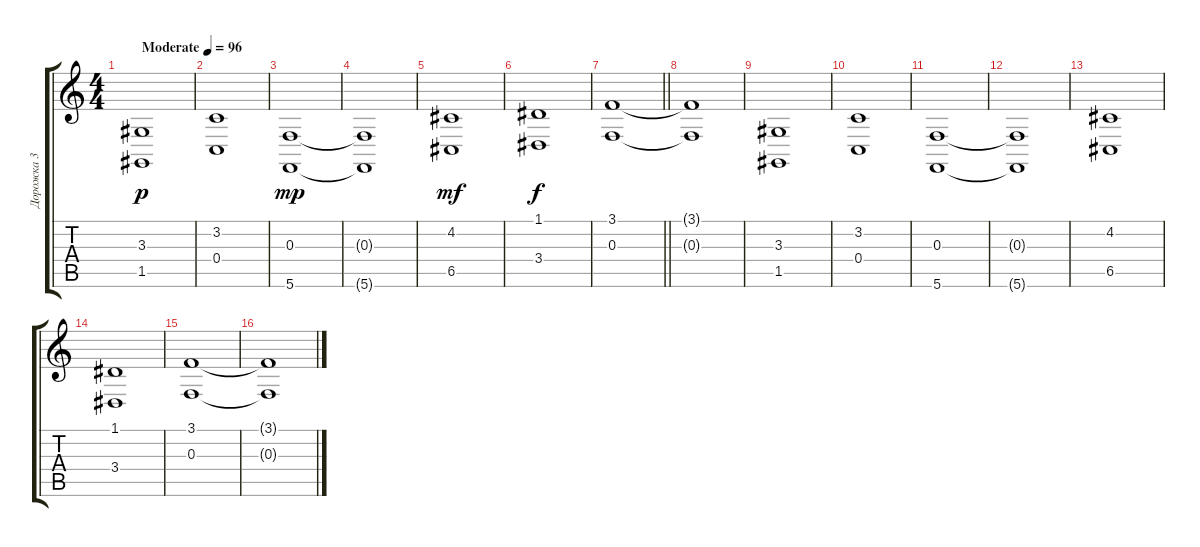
\track ("Дорожка 3" "Дорожка 3") {instrument pad2warm}
\staff {score tabs}
\tuning (D4 A3 F3 C3 G2 C2) {hide}
\ts (4 4)
\section ("" "")
\tempo (96 "Moderate")
\clef g2
\ks aminor
(3.3 1.5).1{dy p instrument pad2warm} |
(3.2 0.4).1 |
(0.3 5.6).1{dy mp} |
(0.3{t} 5.6{t}).1 |
(4.2 6.5).1{dy mf} |
(1.1 3.4).1{dy f} |
\barLineRight lightlight
(3.1 0.3).1 |
\section ("" "")
(3.1{t} 0.3{t}).1 |
(3.3 1.5).1 |
(3.2 0.4).1 |
(0.3 5.6).1 |
(0.3{t} 5.6{t}).1 |
(4.2 6.5).1 |
(1.1 3.4).1 |
(3.1 0.3).1 |
(3.1{t} 0.3{t}).1
